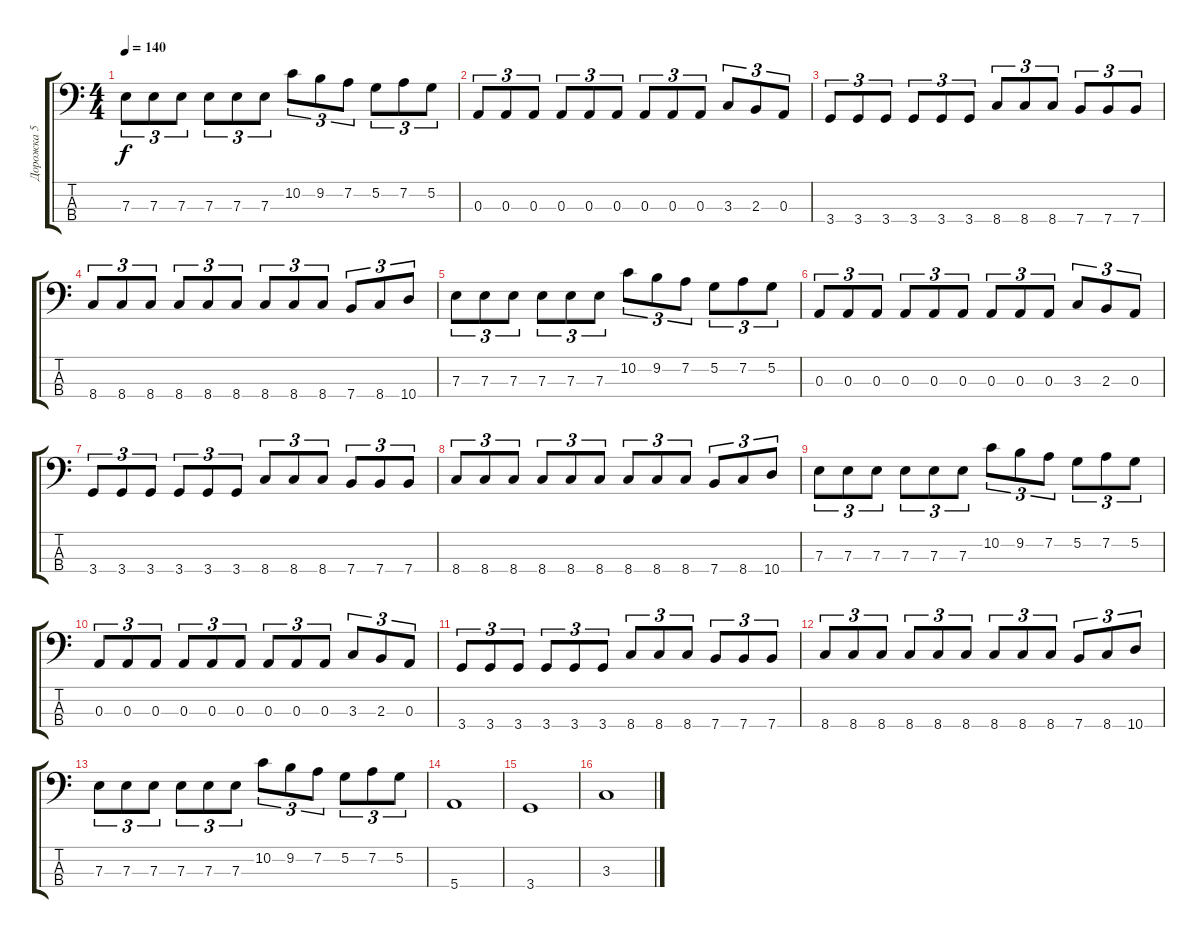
\track ("Дорожка 5" "Дорожка 5") {instrument electricbassfinger}
\staff {score tabs}
\tuning (G2 D2 A1 E1) {hide}
\ts (4 4)
\tempo 140
\clef f4
\ks c
7.3.8{tu (3 2) dy f} 7.3.8{tu (3 2)} 7.3.8{tu (3 2)} 7.3.8{tu (3 2)} 7.3.8{tu (3 2)} 7.3.8{tu (3 2)} 10.2.8{tu (3 2)} 9.2.8{tu (3 2)} 7.2.8{tu (3 2)} 5.2.8{tu (3 2)} 7.2.8{tu (3 2)} 5.2.8{tu (3 2)} |
0.3.8{tu (3 2)} 0.3.8{tu (3 2)} 0.3.8{tu (3 2)} 0.3.8{tu (3 2)} 0.3.8{tu (3 2)} 0.3.8{tu (3 2)} 0.3.8{tu (3 2)} 0.3.8{tu (3 2)} 0.3.8{tu (3 2)} 3.3.8{tu (3 2)} 2.3.8{tu (3 2)} 0.3.8{tu (3 2)} |
3.4.8{tu (3 2)} 3.4.8{tu (3 2)} 3.4.8{tu (3 2)} 3.4.8{tu (3 2)} 3.4.8{tu (3 2)} 3.4.8{tu (3 2)} 8.4.8{tu (3 2)} 8.4.8{tu (3 2)} 8.4.8{tu (3 2)} 7.4.8{tu (3 2)} 7.4.8{tu (3 2)} 7.4.8{tu (3 2)} |
8.4.8{tu (3 2)} 8.4.8{tu (3 2)} 8.4.8{tu (3 2)} 8.4.8{tu (3 2)} 8.4.8{tu (3 2)} 8.4.8{tu (3 2)} 8.4.8{tu (3 2)} 8.4.8{tu (3 2)} 8.4.8{tu (3 2)} 7.4.8{tu (3 2)} 8.4.8{tu (3 2)} 10.4.8{tu (3 2)} |
7.3.8{tu (3 2)} 7.3.8{tu (3 2)} 7.3.8{tu (3 2)} 7.3.8{tu (3 2)} 7.3.8{tu (3 2)} 7.3.8{tu (3 2)} 10.2.8{tu (3 2)} 9.2.8{tu (3 2)} 7.2.8{tu (3 2)} 5.2.8{tu (3 2)} 7.2.8{tu (3 2)} 5.2.8{tu (3 2)} |
0.3.8{tu (3 2)} 0.3.8{tu (3 2)} 0.3.8{tu (3 2)} 0.3.8{tu (3 2)} 0.3.8{tu (3 2)} 0.3.8{tu (3 2)} 0.3.8{tu (3 2)} 0.3.8{tu (3 2)} 0.3.8{tu (3 2)} 3.3.8{tu (3 2)} 2.3.8{tu (3 2)} 0.3.8{tu (3 2)} |
3.4.8{tu (3 2)} 3.4.8{tu (3 2)} 3.4.8{tu (3 2)} 3.4.8{tu (3 2)} 3.4.8{tu (3 2)} 3.4.8{tu (3 2)} 8.4.8{tu (3 2)} 8.4.8{tu (3 2)} 8.4.8{tu (3 2)} 7.4.8{tu (3 2)} 7.4.8{tu (3 2)} 7.4.8{tu (3 2)} |
8.4.8{tu (3 2)} 8.4.8{tu (3 2)} 8.4.8{tu (3 2)} 8.4.8{tu (3 2)} 8.4.8{tu (3 2)} 8.4.8{tu (3 2)} 8.4.8{tu (3 2)} 8.4.8{tu (3 2)} 8.4.8{tu (3 2)} 7.4.8{tu (3 2)} 8.4.8{tu (3 2)} 10.4.8{tu (3 2)} |
7.3.8{tu (3 2)} 7.3.8{tu (3 2)} 7.3.8{tu (3 2)} 7.3.8{tu (3 2)} 7.3.8{tu (3 2)} 7.3.8{tu (3 2)} 10.2.8{tu (3 2)} 9.2.8{tu (3 2)} 7.2.8{tu (3 2)} 5.2.8{tu (3 2)} 7.2.8{tu (3 2)} 5.2.8{tu (3 2)} |
0.3.8{tu (3 2)} 0.3.8{tu (3 2)} 0.3.8{tu (3 2)} 0.3.8{tu (3 2)} 0.3.8{tu (3 2)} 0.3.8{tu (3 2)} 0.3.8{tu (3 2)} 0.3.8{tu (3 2)} 0.3.8{tu (3 2)} 3.3.8{tu (3 2)} 2.3.8{tu (3 2)} 0.3.8{tu (3 2)} |
3.4.8{tu (3 2)} 3.4.8{tu (3 2)} 3.4.8{tu (3 2)} 3.4.8{tu (3 2)} 3.4.8{tu (3 2)} 3.4.8{tu (3 2)} 8.4.8{tu (3 2)} 8.4.8{tu (3 2)} 8.4.8{tu (3 2)} 7.4.8{tu (3 2)} 7.4.8{tu (3 2)} 7.4.8{tu (3 2)} |
8.4.8{tu (3 2)} 8.4.8{tu (3 2)} 8.4.8{tu (3 2)} 8.4.8{tu (3 2)} 8.4.8{tu (3 2)} 8.4.8{tu (3 2)} 8.4.8{tu (3 2)} 8.4.8{tu (3 2)} 8.4.8{tu (3 2)} 7.4.8{tu (3 2)} 8.4.8{tu (3 2)} 10.4.8{tu (3 2)} |
7.3.8{tu (3 2)} 7.3.8{tu (3 2)} 7.3.8{tu (3 2)} 7.3.8{tu (3 2)} 7.3.8{tu (3 2)} 7.3.8{tu (3 2)} 10.2.8{tu (3 2)} 9.2.8{tu (3 2)} 7.2.8{tu (3 2)} 5.2.8{tu (3 2)} 7.2.8{tu (3 2)} 5.2.8{tu (3 2)} |
5.4.1 |
3.4.1 |
3.3.1
